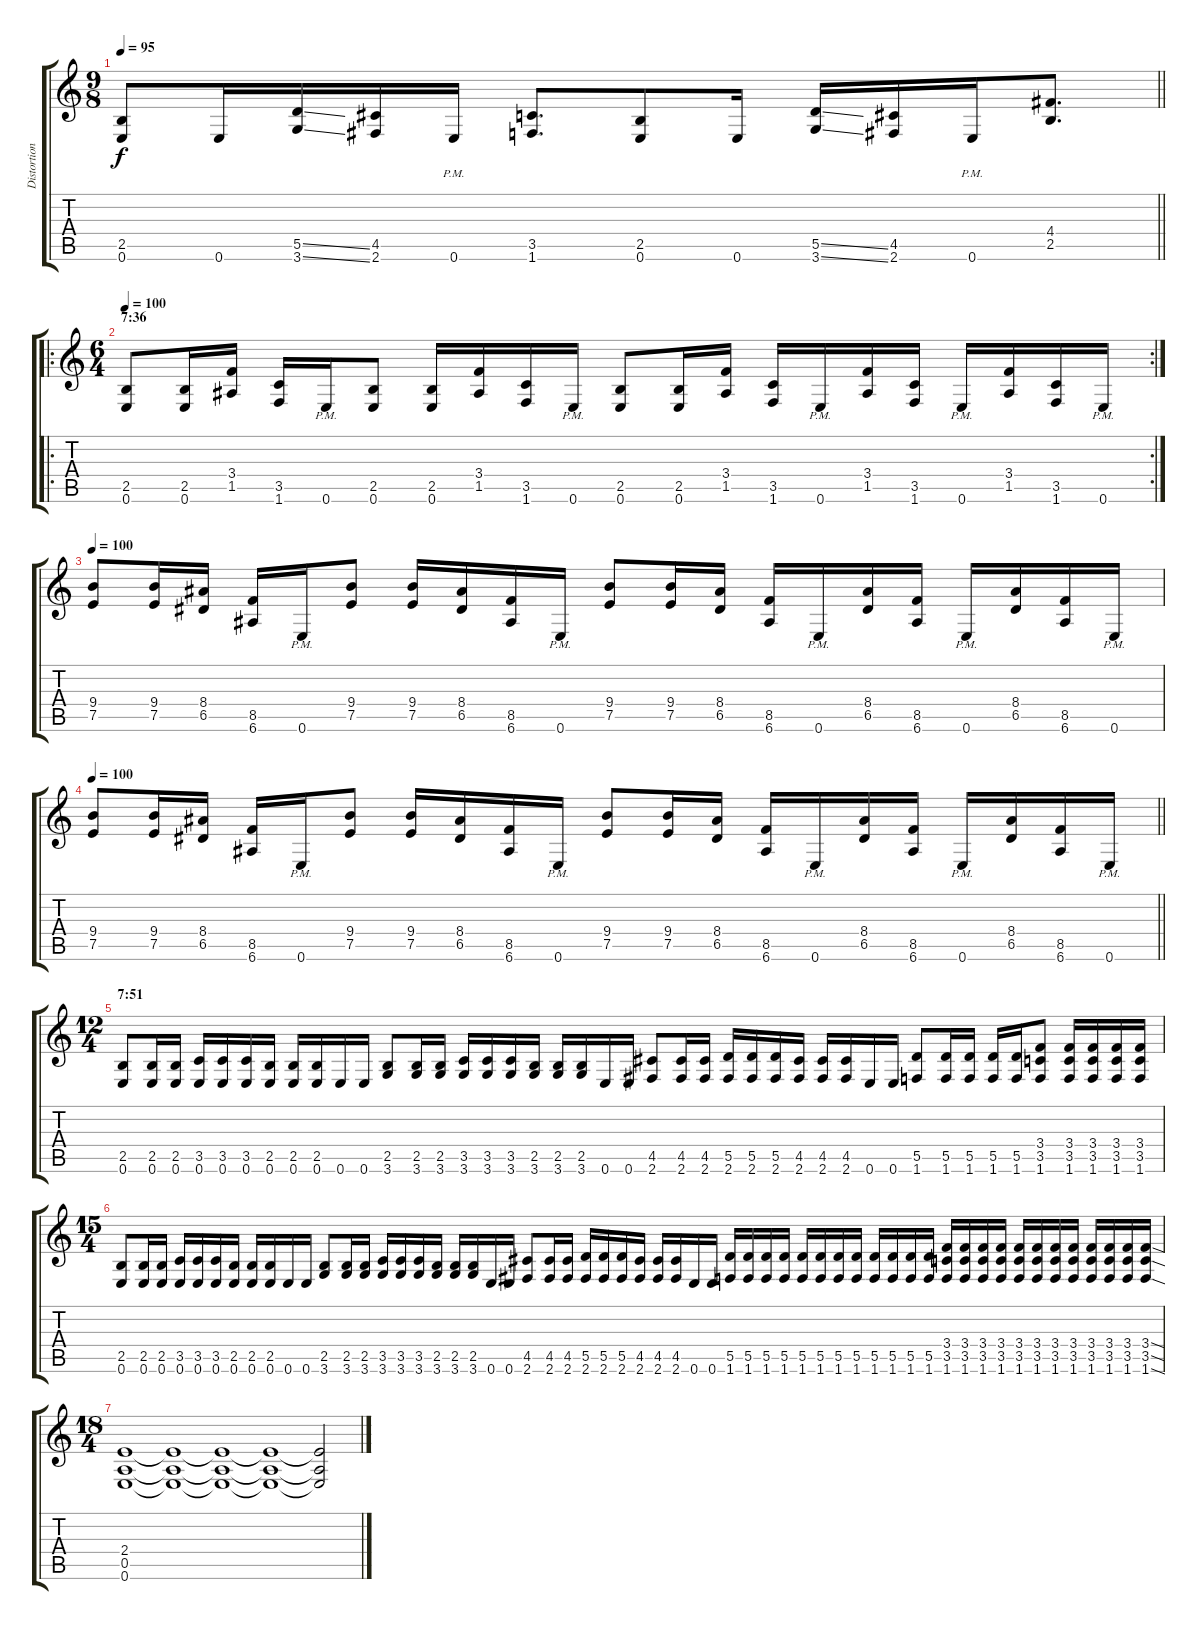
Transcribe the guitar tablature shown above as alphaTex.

\track ("Distortion Guitar" "Distortion") {instrument distortionguitar}
\staff {score tabs}
\tuning (E4 B3 G3 D3 A2 E2) {hide}
\ts (9 8)
\tempo 95
\clef g2
\barLineRight lightlight
\ks c
(2.5 0.6).8{dy f} 0.6.16 (5.5{ss} 3.6{ss}).16 (4.5 2.6).16 0.6{pm}.16 (3.5 1.6).8{d} (2.5 0.6).8 0.6.16 (5.5{ss} 3.6{ss}).16 (4.5 2.6).16 0.6{pm}.16 (4.4 2.5).8{d} |
\ro
\rc 2
\ts (6 4)
\section ("" "7:36")
\tempo 100
(2.5 0.6).8 (2.5 0.6).16 (3.4 1.5).16 (3.5 1.6).16 0.6{pm}.16 (2.5 0.6).8 (2.5 0.6).16 (3.4 1.5).16 (3.5 1.6).16 0.6{pm}.16 (2.5 0.6).8 (2.5 0.6).16 (3.4 1.5).16 (3.5 1.6).16 0.6{pm}.16 (3.4 1.5).16 (3.5 1.6).16 0.6{pm}.16 (3.4 1.5).16 (3.5 1.6).16 0.6{pm}.16 |
\tempo 100
(9.4 7.5).8 (9.4 7.5).16 (8.4 6.5).16 (8.5 6.6).16 0.6{pm}.16 (9.4 7.5).8 (9.4 7.5).16 (8.4 6.5).16 (8.5 6.6).16 0.6{pm}.16 (9.4 7.5).8 (9.4 7.5).16 (8.4 6.5).16 (8.5 6.6).16 0.6{pm}.16 (8.4 6.5).16 (8.5 6.6).16 0.6{pm}.16 (8.4 6.5).16 (8.5 6.6).16 0.6{pm}.16 |
\tempo 100
\barLineRight lightlight
(9.4 7.5).8 (9.4 7.5).16 (8.4 6.5).16 (8.5 6.6).16 0.6{pm}.16 (9.4 7.5).8 (9.4 7.5).16 (8.4 6.5).16 (8.5 6.6).16 0.6{pm}.16 (9.4 7.5).8 (9.4 7.5).16 (8.4 6.5).16 (8.5 6.6).16 0.6{pm}.16 (8.4 6.5).16 (8.5 6.6).16 0.6{pm}.16 (8.4 6.5).16 (8.5 6.6).16 0.6{pm}.16 |
\ts (12 4)
\section ("" "7:51")
(2.5 0.6).8 (2.5 0.6).16 (2.5 0.6).16 (3.5 0.6).16 (3.5 0.6).16 (3.5 0.6).16 (2.5 0.6).16 (2.5 0.6).16 (2.5 0.6).16 0.6.16 0.6.16 (2.5 3.6).8 (2.5 3.6).16 (2.5 3.6).16 (3.5 3.6).16 (3.5 3.6).16 (3.5 3.6).16 (2.5 3.6).16 (2.5 3.6).16 (2.5 3.6).16 0.6.16 0.6.16 (4.5 2.6).8 (4.5 2.6).16 (4.5 2.6).16 (5.5 2.6).16 (5.5 2.6).16 (5.5 2.6).16 (4.5 2.6).16 (4.5 2.6).16 (4.5 2.6).16 0.6.16 0.6.16 (5.5 1.6).8 (5.5 1.6).16 (5.5 1.6).16 (5.5 1.6).16 (5.5 1.6).16 (3.4 3.5 1.6).8 (3.4 3.5 1.6).16 (3.4 3.5 1.6).16 (3.4 3.5 1.6).16 (3.4 3.5 1.6).16 |
\ts (15 4)
(2.5 0.6).8 (2.5 0.6).16 (2.5 0.6).16 (3.5 0.6).16 (3.5 0.6).16 (3.5 0.6).16 (2.5 0.6).16 (2.5 0.6).16 (2.5 0.6).16 0.6.16 0.6.16 (2.5 3.6).8 (2.5 3.6).16 (2.5 3.6).16 (3.5 3.6).16 (3.5 3.6).16 (3.5 3.6).16 (2.5 3.6).16 (2.5 3.6).16 (2.5 3.6).16 0.6.16 0.6.16 (4.5 2.6).8 (4.5 2.6).16 (4.5 2.6).16 (5.5 2.6).16 (5.5 2.6).16 (5.5 2.6).16 (4.5 2.6).16 (4.5 2.6).16 (4.5 2.6).16 0.6.16 0.6.16 (5.5 1.6).16 (5.5 1.6).16 (5.5 1.6).16 (5.5 1.6).16 (5.5 1.6).16 (5.5 1.6).16 (5.5 1.6).16 (5.5 1.6).16 (5.5 1.6).16 (5.5 1.6).16 (5.5 1.6).16 (5.5 1.6).16 (3.4 3.5 1.6).16 (3.4 3.5 1.6).16 (3.4 3.5 1.6).16 (3.4 3.5 1.6).16 (3.4 3.5 1.6).16 (3.4 3.5 1.6).16 (3.4 3.5 1.6).16 (3.4 3.5 1.6).16 (3.4 3.5 1.6).16 (3.4 3.5 1.6).16 (3.4 3.5 1.6).16 (3.4{ss} 3.5{ss} 1.6{ss}).16 |
\ts (18 4)
(2.4 0.5 0.6).1{volume 10} (2.4{t} 0.5{t} 0.6{t}).1 (2.4{t} 0.5{t} 0.6{t}).1 (2.4{t} 0.5{t} 0.6{t}).1 (2.4{t} 0.5{t} 0.6{t}).2
